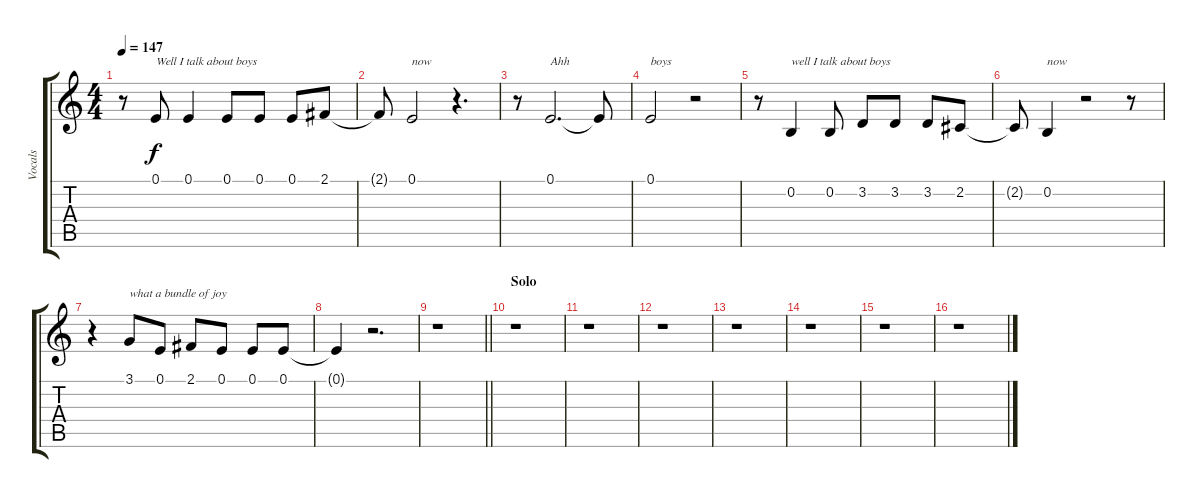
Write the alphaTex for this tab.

\track ("Vocals" "Vocals") {instrument altosax}
\staff {score tabs}
\tuning (E4 B3 G3 D3 A2 E2) {hide}
\ts (4 4)
\tempo 147
\clef g2
\ks c
r.8{dy f} 0.1.8{txt "Well I talk about boys"} 0.1.4 0.1.8 0.1.8 0.1.8 2.1.8 |
2.1{t}.8 0.1.2{txt "now"} r.4{d} |
r.8 0.1.2{d txt "Ahh"} 0.1{t}.8 |
0.1.2{txt "boys"} r.2 |
r.8 0.2.4{txt "well I talk about boys"} 0.2.8 3.2.8 3.2.8 3.2.8 2.2.8 |
2.2{t}.8 0.2.4{txt "now"} r.2 r.8 |
r.4 3.1.8{txt "what a bundle of joy"} 0.1.8 2.1.8 0.1.8 0.1.8 0.1.8 |
0.1{t}.4 r.2{d} |
\barLineRight lightlight
r.1 |
\section ("" "Solo")
r.1 |
r.1 |
r.1 |
r.1 |
r.1 |
r.1 |
r.1
